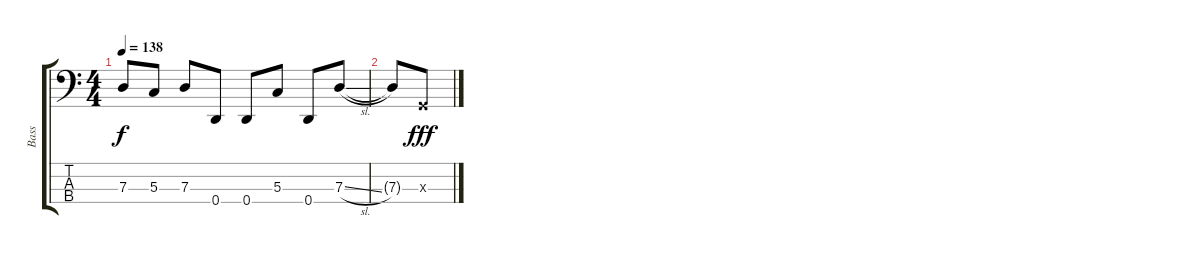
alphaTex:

\track ("Bass" "Bass") {instrument electricbassfinger}
\staff {score tabs}
\tuning (F2 C2 G1 D1) {hide}
\ts (4 4)
\tempo 138
\clef f4
\ks c
7.3.8{dy f} 5.3.8 7.3.8 0.4.8 0.4.8 5.3.8 0.4.8 7.3{sl}.8 |
7.3{t}.8 0.3{x}.8{dy fff}
